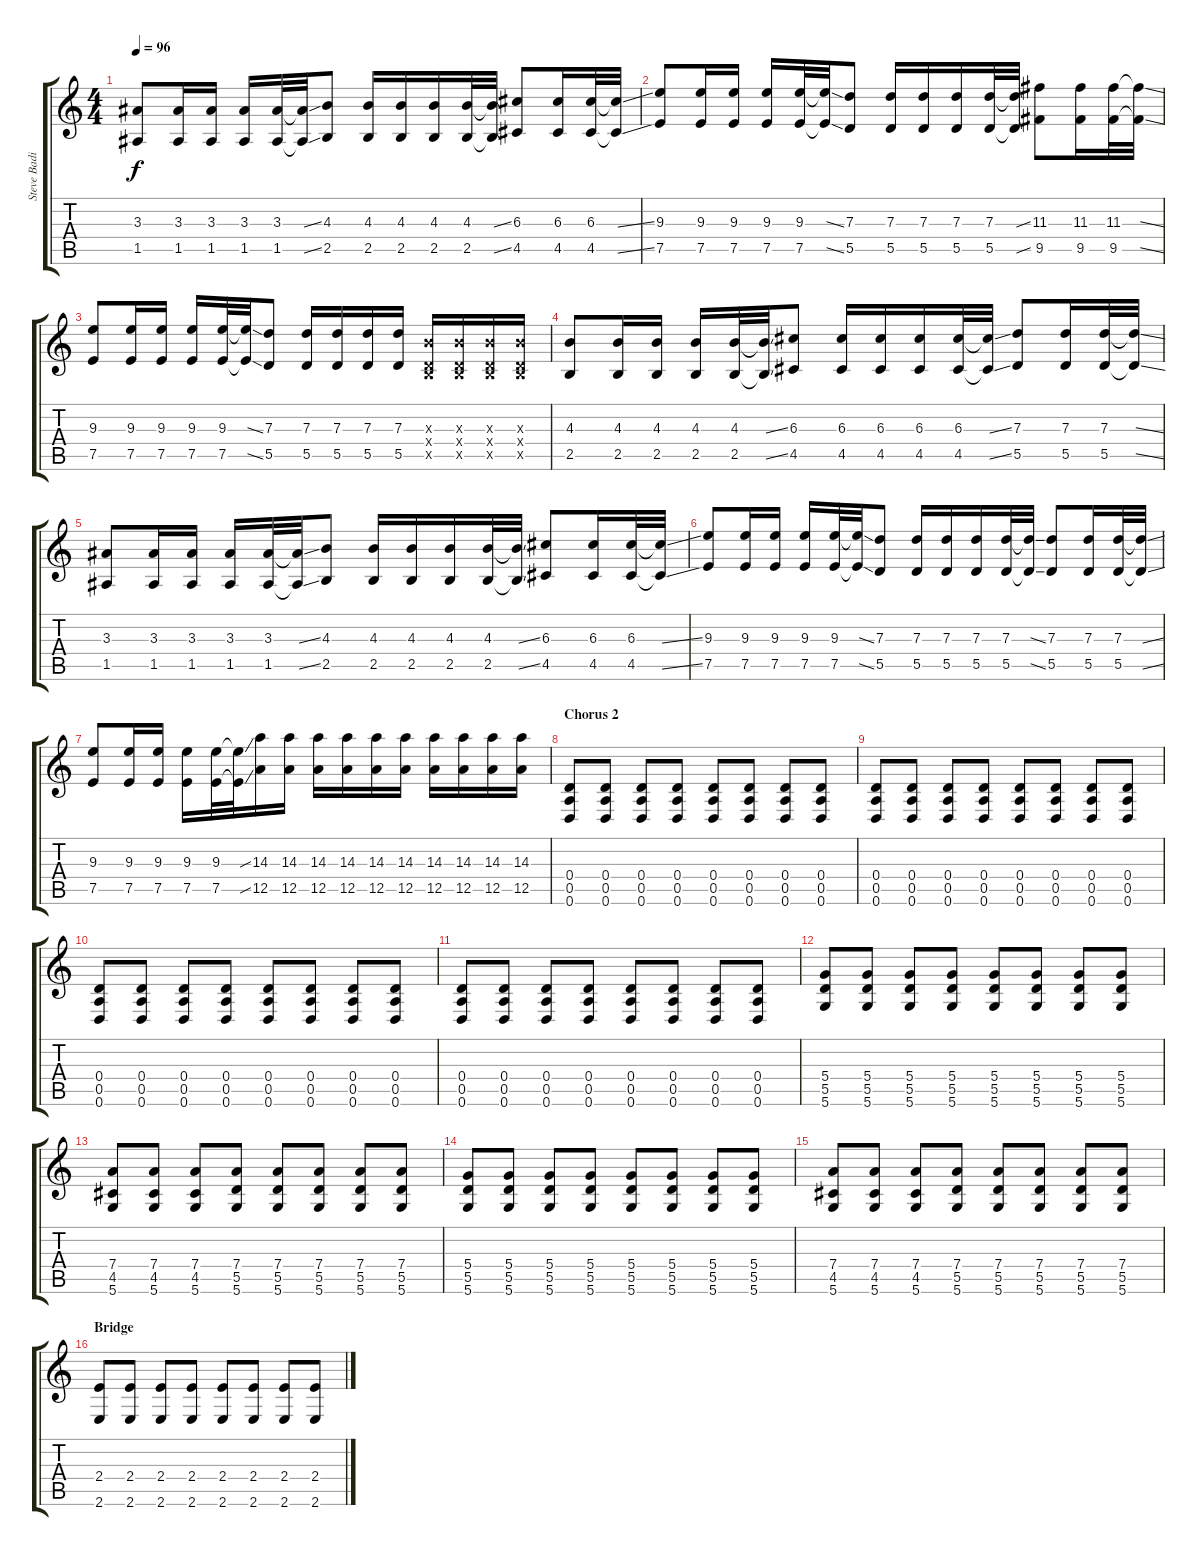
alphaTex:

\track ("Steve Badiola" "Steve Badi") {instrument distortionguitar}
\staff {score tabs}
\tuning (E4 B3 G3 D3 A2 D2) {hide}
\ts (4 4)
\tempo 96
\clef g2
\ks c
(3.3 1.5).8{dy f} (3.3 1.5).16 (3.3 1.5).16 (3.3 1.5).16 (3.3 1.5).32 (3.3{ss t} 1.5{ss t}).32 (4.3 2.5).8 (4.3 2.5).16 (4.3 2.5).16 (4.3 2.5).16 (4.3 2.5).32 (4.3{ss t} 2.5{ss t}).32 (6.3 4.5).8 (6.3 4.5).16 (6.3 4.5).32 (6.3{ss t} 4.5{ss t}).32 |
(9.3 7.5).8 (9.3 7.5).16 (9.3 7.5).16 (9.3 7.5).16 (9.3 7.5).32 (9.3{ss t} 7.5{ss t}).32 (7.3 5.5).8 (7.3 5.5).16 (7.3 5.5).16 (7.3 5.5).16 (7.3 5.5).32 (7.3{ss t} 5.5{ss t}).32 (11.3 9.5).8 (11.3 9.5).16 (11.3 9.5).32 (11.3{ss t} 9.5{ss t}).32 |
(9.3 7.5).8 (9.3 7.5).16 (9.3 7.5).16 (9.3 7.5).16 (9.3 7.5).32 (9.3{ss t} 7.5{ss t}).32 (7.3 5.5).8 (7.3 5.5).16 (7.3 5.5).16 (7.3 5.5).16 (7.3 5.5).16 (4.3{x} 0.4{x} 2.5{x}).16 (4.3{x} 0.4{x} 2.5{x}).16 (4.3{x} 0.4{x} 2.5{x}).16 (4.3{x} 0.4{x} 2.5{x}).16 |
(4.3 2.5).8 (4.3 2.5).16 (4.3 2.5).16 (4.3 2.5).16 (4.3 2.5).32 (4.3{ss t} 2.5{ss t}).32 (6.3 4.5).8 (6.3 4.5).16 (6.3 4.5).16 (6.3 4.5).16 (6.3 4.5).32 (6.3{ss t} 4.5{ss t}).32 (7.3 5.5).8 (7.3 5.5).16 (7.3 5.5).32 (7.3{ss t} 5.5{ss t}).32 |
(3.3 1.5).8 (3.3 1.5).16 (3.3 1.5).16 (3.3 1.5).16 (3.3 1.5).32 (3.3{ss t} 1.5{ss t}).32 (4.3 2.5).8 (4.3 2.5).16 (4.3 2.5).16 (4.3 2.5).16 (4.3 2.5).32 (4.3{ss t} 2.5{ss t}).32 (6.3 4.5).8 (6.3 4.5).16 (6.3 4.5).32 (6.3{ss t} 4.5{ss t}).32 |
(9.3 7.5).8 (9.3 7.5).16 (9.3 7.5).16 (9.3 7.5).16 (9.3 7.5).32 (9.3{ss t} 7.5{ss t}).32 (7.3 5.5).8 (7.3 5.5).16 (7.3 5.5).16 (7.3 5.5).16 (7.3 5.5).32 (7.3{ss t} 5.5{ss t}).32 (7.3 5.5).8 (7.3 5.5).16 (7.3 5.5).32 (7.3{ss t} 5.5{ss t}).32 |
(9.3 7.5).8 (9.3 7.5).16 (9.3 7.5).16 (9.3 7.5).16 (9.3 7.5).32 (9.3{ss t} 7.5{ss t}).32 (14.3 12.5).16 (14.3 12.5).16 (14.3 12.5).16 (14.3 12.5).16 (14.3 12.5).16 (14.3 12.5).16 (14.3 12.5).16 (14.3 12.5).16 (14.3 12.5).16 (14.3 12.5).16 |
\section ("" "Chorus 2")
(0.4 0.5 0.6).8 (0.4 0.5 0.6).8 (0.4 0.5 0.6).8 (0.4 0.5 0.6).8 (0.4 0.5 0.6).8 (0.4 0.5 0.6).8 (0.4 0.5 0.6).8 (0.4 0.5 0.6).8 |
(0.4 0.5 0.6).8 (0.4 0.5 0.6).8 (0.4 0.5 0.6).8 (0.4 0.5 0.6).8 (0.4 0.5 0.6).8 (0.4 0.5 0.6).8 (0.4 0.5 0.6).8 (0.4 0.5 0.6).8 |
(0.4 0.5 0.6).8 (0.4 0.5 0.6).8 (0.4 0.5 0.6).8 (0.4 0.5 0.6).8 (0.4 0.5 0.6).8 (0.4 0.5 0.6).8 (0.4 0.5 0.6).8 (0.4 0.5 0.6).8 |
(0.4 0.5 0.6).8 (0.4 0.5 0.6).8 (0.4 0.5 0.6).8 (0.4 0.5 0.6).8 (0.4 0.5 0.6).8 (0.4 0.5 0.6).8 (0.4 0.5 0.6).8 (0.4 0.5 0.6).8 |
(5.4 5.5 5.6).8 (5.4 5.5 5.6).8 (5.4 5.5 5.6).8 (5.4 5.5 5.6).8 (5.4 5.5 5.6).8 (5.4 5.5 5.6).8 (5.4 5.5 5.6).8 (5.4 5.5 5.6).8 |
(7.4 4.5 5.6).8 (7.4 4.5 5.6).8 (7.4 4.5 5.6).8 (7.4 5.5 5.6).8 (7.4 5.5 5.6).8 (7.4 5.5 5.6).8 (7.4 5.5 5.6).8 (7.4 5.5 5.6).8 |
(5.4 5.5 5.6).8 (5.4 5.5 5.6).8 (5.4 5.5 5.6).8 (5.4 5.5 5.6).8 (5.4 5.5 5.6).8 (5.4 5.5 5.6).8 (5.4 5.5 5.6).8 (5.4 5.5 5.6).8 |
(7.4 4.5 5.6).8 (7.4 4.5 5.6).8 (7.4 4.5 5.6).8 (7.4 5.5 5.6).8 (7.4 5.5 5.6).8 (7.4 5.5 5.6).8 (7.4 5.5 5.6).8 (7.4 5.5 5.6).8 |
\section ("" "Bridge")
(2.4 2.6).8 (2.4 2.6).8 (2.4 2.6).8 (2.4 2.6).8 (2.4 2.6).8 (2.4 2.6).8 (2.4 2.6).8 (2.4 2.6).8
